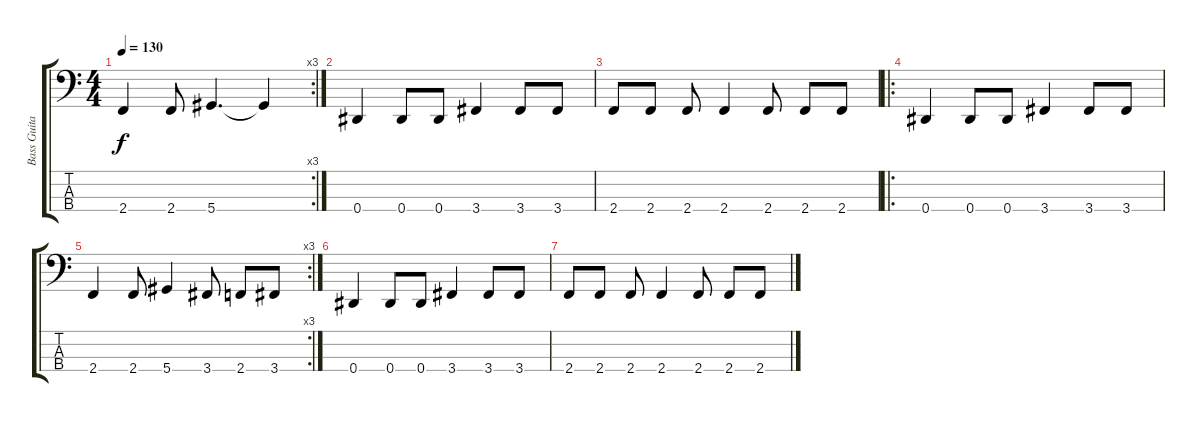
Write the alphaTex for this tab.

\track ("Bass Guitar" "Bass Guita") {instrument electricbassfinger}
\staff {score tabs}
\tuning (Gb2 Db2 Ab1 Eb1) {hide}
\rc 3
\ts (4 4)
\tempo 130
\clef f4
\ks c
2.4.4{dy f} 2.4.8 5.4.4{d} 5.4{t}.4 |
0.4.4 0.4.8 0.4.8 3.4.4 3.4.8 3.4.8 |
2.4.8 2.4.8 2.4.8 2.4.4 2.4.8 2.4.8 2.4.8 |
\ro
0.4.4 0.4.8 0.4.8 3.4.4 3.4.8 3.4.8 |
\rc 3
2.4.4 2.4.8 5.4.4 3.4.8 2.4.8 3.4.8 |
0.4.4 0.4.8 0.4.8 3.4.4 3.4.8 3.4.8 |
2.4.8 2.4.8 2.4.8 2.4.4 2.4.8 2.4.8 2.4.8
